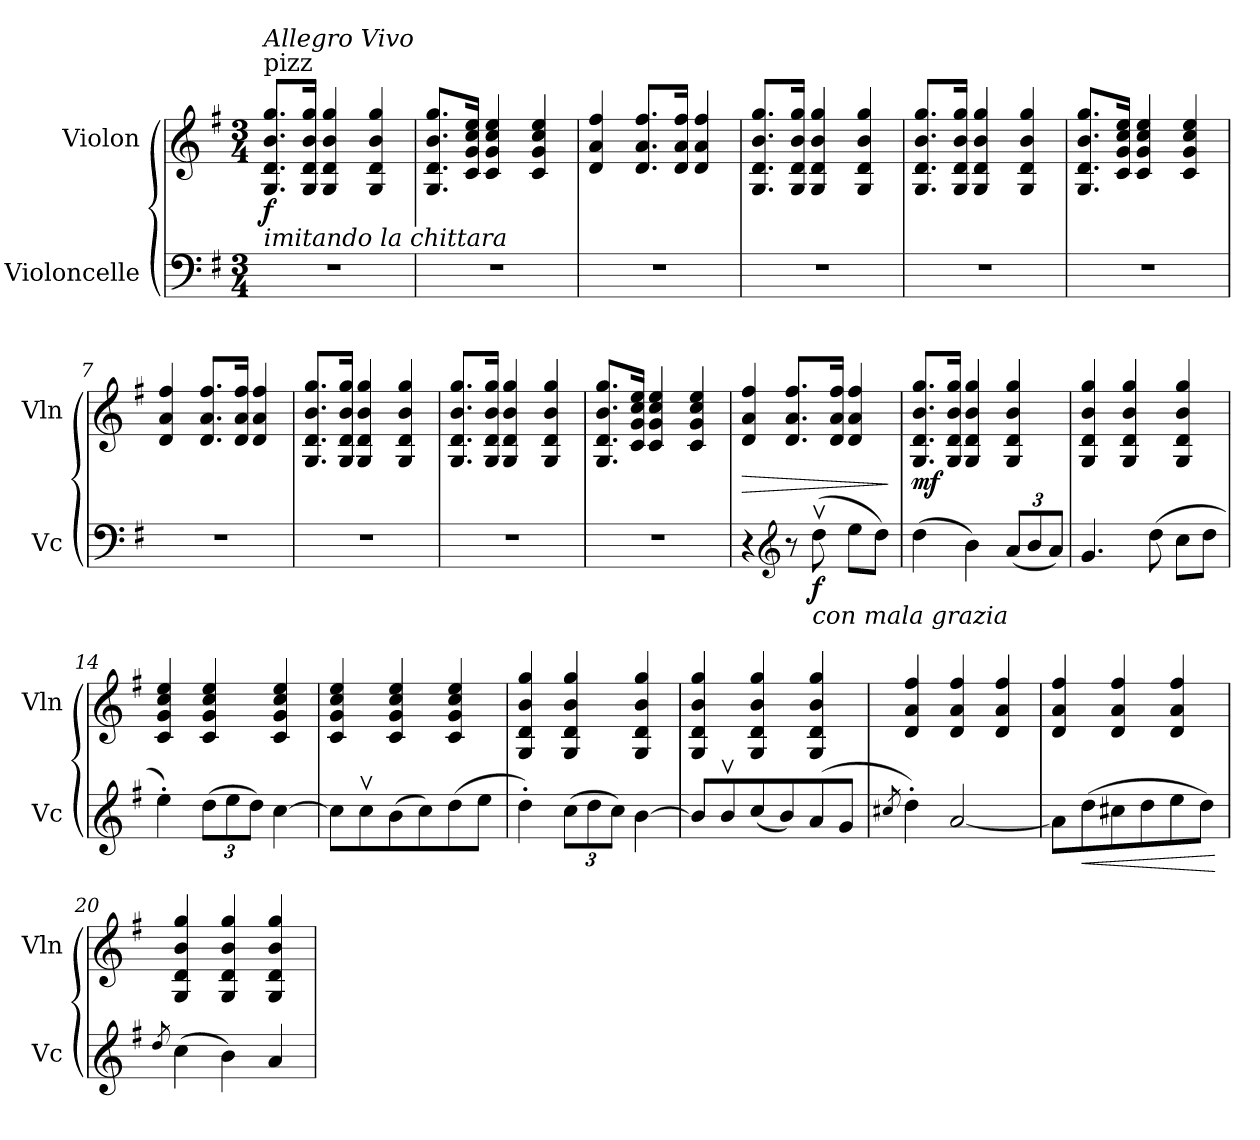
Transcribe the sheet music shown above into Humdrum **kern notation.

**kern	**dynam	**kern	**dynam
*part2	*part2	*part1	*part1
*staff2	*staff2	*staff1	*staff1
*I"Violoncelle	*	*I"Violon	*
*I'Vc	*	*I'Vln	*
*clefF4	*	*clefG2	*
*k[f#]	*	*k[f#]	*
*M3/4	*	*M3/4	*
*MM140	*	*MM140	*
=1	=1	=1	=1
!	!	!LO:TX:a:t=pizz	!
!	!	!LO:TX:b:i:t=imitando la chittara	!
!	!	!LO:TX:a:i:t=Allegro Vivo	!
!	!	!	!LO:DY:b
2.r	.	8.G/ 8.d/ 8.b/ 8.gg/L	f
.	.	16G/ 16d/ 16b/ 16gg/Jk	.
.	.	4G/ 4d/ 4b/ 4gg/	.
.	.	4G/ 4d/ 4b/ 4gg/	.
=2	=2	=2	=2
2.r	.	8.G/ 8.d/ 8.b/ 8.gg/L	.
.	.	16c/ 16g/ 16cc/ 16ee/Jk	.
.	.	4c/ 4g/ 4cc/ 4ee/	.
.	.	4c/ 4g/ 4cc/ 4ee/	.
=3	=3	=3	=3
2.r	.	4d/ 4a/ 4ff#/	.
.	.	8.d/ 8.a/ 8.ff#/L	.
.	.	16d/ 16a/ 16ff#/Jk	.
.	.	4d/ 4a/ 4ff#/	.
=4	=4	=4	=4
2.r	.	8.G/ 8.d/ 8.b/ 8.gg/L	.
.	.	16G/ 16d/ 16b/ 16gg/Jk	.
.	.	4G/ 4d/ 4b/ 4gg/	.
.	.	4G/ 4d/ 4b/ 4gg/	.
=5	=5	=5	=5
2.r	.	8.G/ 8.d/ 8.b/ 8.gg/L	.
.	.	16G/ 16d/ 16b/ 16gg/Jk	.
.	.	4G/ 4d/ 4b/ 4gg/	.
.	.	4G/ 4d/ 4b/ 4gg/	.
=6	=6	=6	=6
2.r	.	8.G/ 8.d/ 8.b/ 8.gg/L	.
.	.	16c/ 16g/ 16cc/ 16ee/Jk	.
.	.	4c/ 4g/ 4cc/ 4ee/	.
.	.	4c/ 4g/ 4cc/ 4ee/	.
!!LO:LB:g=z
=7	=7	=7	=7
2.r	.	4d/ 4a/ 4ff#/	.
.	.	8.d/ 8.a/ 8.ff#/L	.
.	.	16d/ 16a/ 16ff#/Jk	.
.	.	4d/ 4a/ 4ff#/	.
=8	=8	=8	=8
2.r	.	8.G/ 8.d/ 8.b/ 8.gg/L	.
.	.	16G/ 16d/ 16b/ 16gg/Jk	.
.	.	4G/ 4d/ 4b/ 4gg/	.
.	.	4G/ 4d/ 4b/ 4gg/	.
=9	=9	=9	=9
2.r	.	8.G/ 8.d/ 8.b/ 8.gg/L	.
.	.	16G/ 16d/ 16b/ 16gg/Jk	.
.	.	4G/ 4d/ 4b/ 4gg/	.
.	.	4G/ 4d/ 4b/ 4gg/	.
=10	=10	=10	=10
2.r	.	8.G/ 8.d/ 8.b/ 8.gg/L	.
.	.	16c/ 16g/ 16cc/ 16ee/Jk	.
.	.	4c/ 4g/ 4cc/ 4ee/	.
.	.	4c/ 4g/ 4cc/ 4ee/	.
=11	=11	=11	=11
!	!	!	!LO:HP:b
4r	.	4d/ 4a/ 4ff#/	>
*clefG2	*	*	*
8r	.	8.d/ 8.a/ 8.ff#/L	.
!LO:TX:b:i:t=con mala grazia	!	!	!
!	!LO:DY:b	!	!
(8ddv\	f	.	.
.	.	16d/ 16a/ 16ff#/Jk	.
8ee\L	.	4d/ 4a/ 4ff#/	.
8dd\J)	.	.	.
.	.	.	]
=12	=12	=12	=12
!	!	!	!LO:DY:b
(4dd\	.	8.G/ 8.d/ 8.b/ 8.gg/L	mf
.	.	16G/ 16d/ 16b/ 16gg/Jk	.
4b\)	.	4G/ 4d/ 4b/ 4gg/	.
*Xbrackettup	*	*	*
(12a/L	.	4G/ 4d/ 4b/ 4gg/	.
12b/	.	.	.
12a/J)	.	.	.
=13	=13	=13	=13
4.g/	.	4G/ 4d/ 4b/ 4gg/	.
.	.	4G/ 4d/ 4b/ 4gg/	.
(8dd\	.	.	.
8cc\L	.	4G/ 4d/ 4b/ 4gg/	.
8dd\J	.	.	.
!!LO:LB:g=z
=14	=14	=14	=14
4ee'\)	.	4c/ 4g/ 4cc/ 4ee/	.
(12dd\L	.	4c/ 4g/ 4cc/ 4ee/	.
12ee\	.	.	.
12dd\J)	.	.	.
[4cc\	.	4c/ 4g/ 4cc/ 4ee/	.
=15	=15	=15	=15
8cc\L]	.	4c/ 4g/ 4cc/ 4ee/	.
8ccv\	.	.	.
(8b\	.	4c/ 4g/ 4cc/ 4ee/	.
8cc\)	.	.	.
(8dd\	.	4c/ 4g/ 4cc/ 4ee/	.
8ee\J	.	.	.
=16	=16	=16	=16
4dd'\)	.	4G/ 4d/ 4b/ 4gg/	.
(12cc\L	.	4G/ 4d/ 4b/ 4gg/	.
12dd\	.	.	.
12cc\J)	.	.	.
[4b\	.	4G/ 4d/ 4b/ 4gg/	.
=17	=17	=17	=17
8b/L]	.	4G/ 4d/ 4b/ 4gg/	.
8bv/	.	.	.
(8cc/	.	4G/ 4d/ 4b/ 4gg/	.
8b/)	.	.	.
(8a/	.	4G/ 4d/ 4b/ 4gg/	.
8g/J	.	.	.
=18	=18	=18	=18
8qcc#X/	.	.	.
4dd'\)	.	4d/ 4a/ 4ff#/	.
[2a/	.	4d/ 4a/ 4ff#/	.
.	.	4d/ 4a/ 4ff#/	.
=19	=19	=19	=19
8a\L]	.	4d/ 4a/ 4ff#/	.
!	!LO:HP:b	!	!
(8dd\	<	.	.
8cc#X\	.	4d/ 4a/ 4ff#/	.
8dd\	.	.	.
8ee\	.	4d/ 4a/ 4ff#/	.
8dd\J)	.	.	.
.	[	.	.
=20	=20	=20	=20
8qdd/	.	.	.
(4cc\	.	4G/ 4d/ 4b/ 4gg/	.
4b\)	.	4G/ 4d/ 4b/ 4gg/	.
4a/	.	4G/ 4d/ 4b/ 4gg/	.
=	=	=	=
*-	*-	*-	*-
